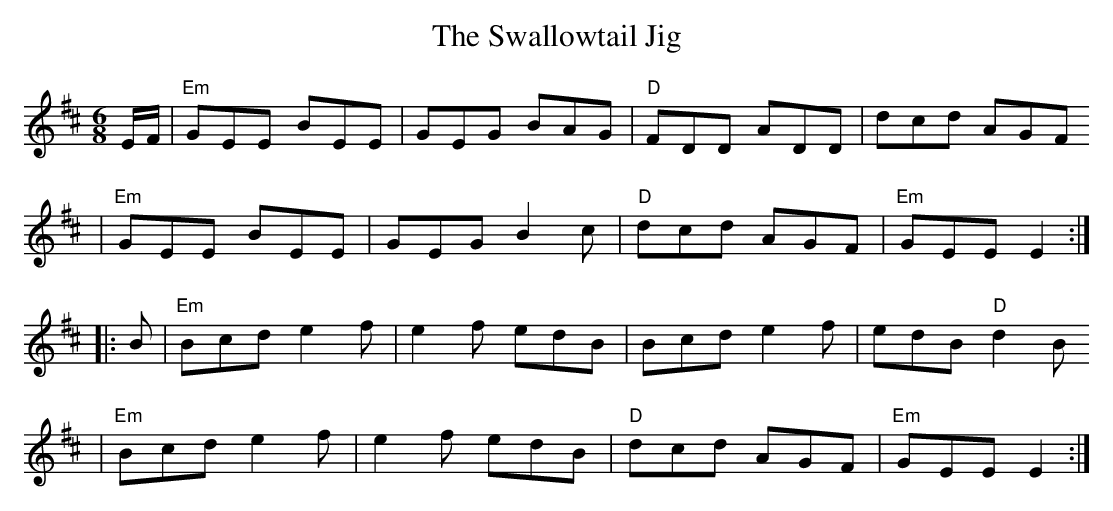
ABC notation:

X:1
T:The Swallowtail Jig
M:6/8
L:1/8
K:EDor
E/2F/2 | "Em"GEE BEE | GEG BAG | "D"FDD ADD | dcd AGF
| "Em"GEE BEE | GEG B2c | "D"dcd AGF | "Em"GEE E2 ::
B | "Em"Bcd e2f | e2f edB | Bcd e2f | edB "D"d2B
| "Em"Bcd e2f | e2f edB | "D"dcd AGF | "Em"GEE E2 :|
